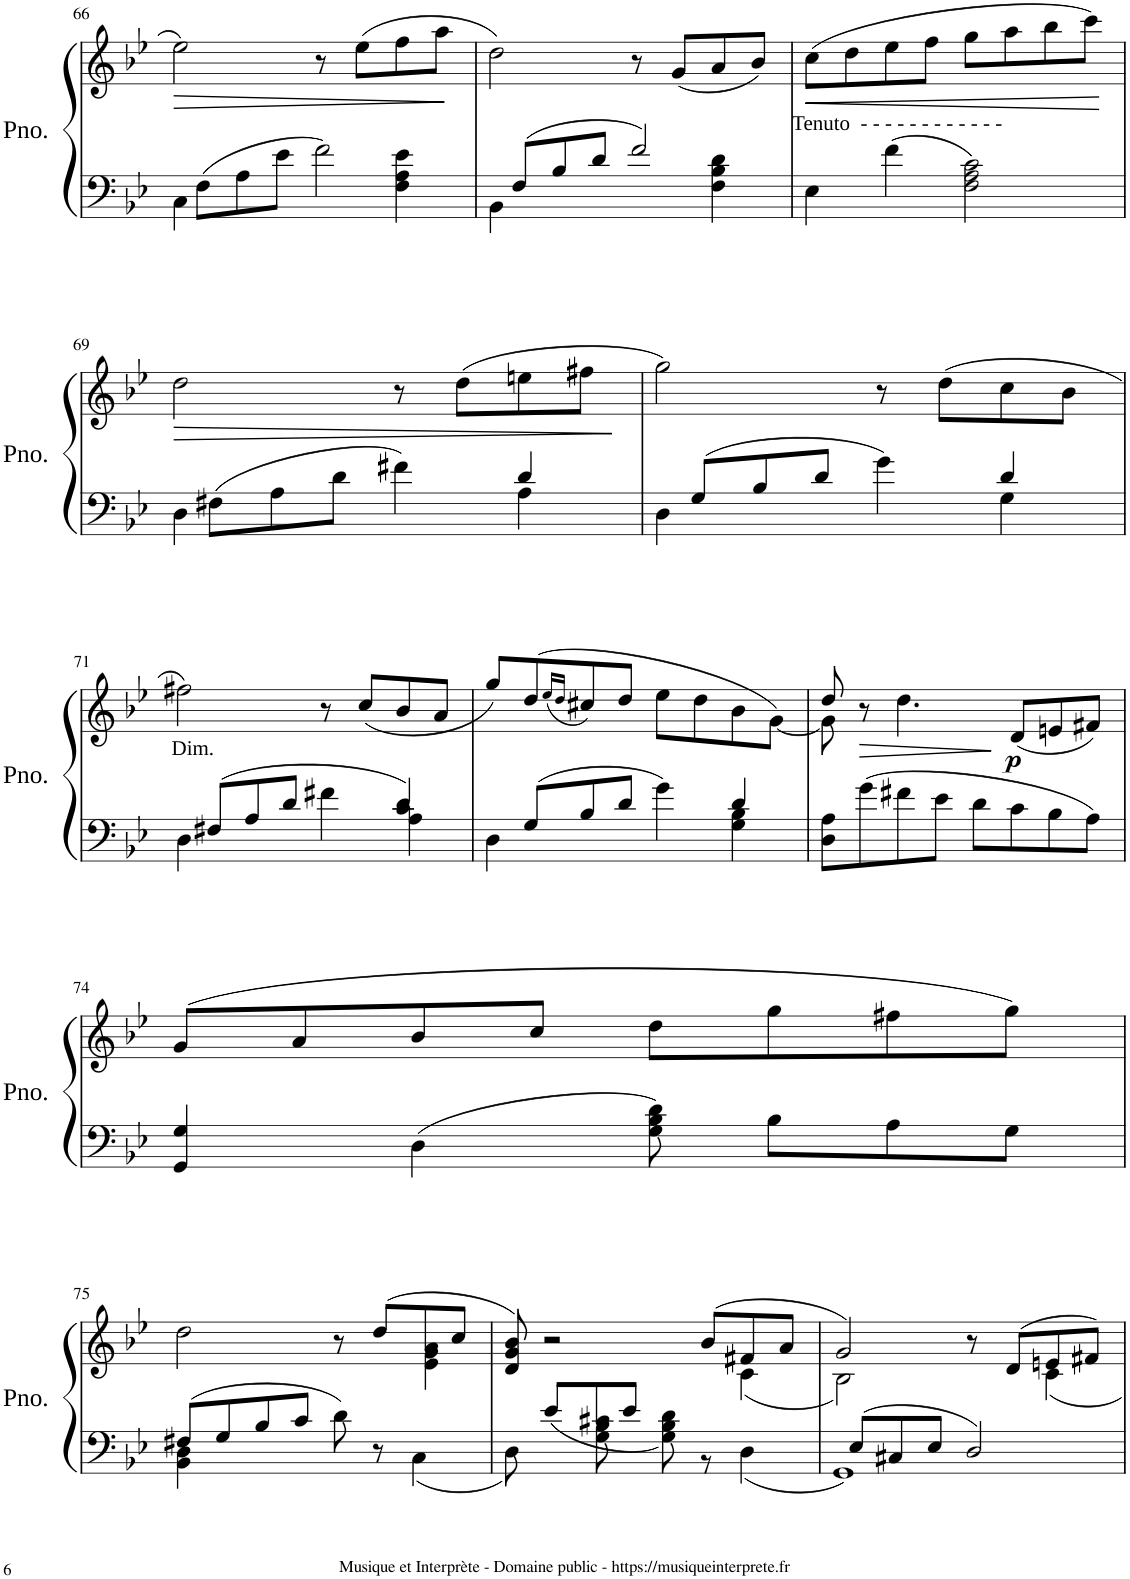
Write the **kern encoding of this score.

**kern	**kern	**dynam
*part1	*part1	*part1
*staff2	*staff1	*staff1/2
*I"Piano	*	*
*I'Pno.	*	*
!!LO:PB:g=z
*clefF4	*clefG2	*
*k[b-e-]	*k[b-e-]	*
*M4/4	*M4/4	*
*met(c)	*met(c)	*
=66	=66	=66
*^	*	*
!	!	!	!LO:HP:b
8ryy	4C\	2ee-\	>
8F\L	.	.	.
8A\	2ryy	.	.
8e-\J	.	.	.
2f\	.	8r	.
.	.	(8ee-\L	.
.	4F\ 4A\ 4e-\	8ff\	.
.	.	8aa\J	.
*v	*v	*	*
.	.	]
=67	=67	=67
*^	*	*
8ryy	4BB-\	2dd\)	.
8F/L	.	.	.
8B-/	2ryy	.	.
8d/J	.	.	.
2f/	.	8r	.
.	.	(8g/L	.
.	4F\ 4B-\ 4d\	8a/	.
.	.	8b-/J)	.
*v	*v	*	*
=68	=68	=68
!	!LO:TX:b:t=Tenuto  - - - - - - - - - - - -	!
!	!	!LO:HP:b
4E-\	(8cc\L	<
.	8dd\	.
4f\	8ee-\	.
.	8ff\J	.
2F\ 2A\ 2c\	8gg\L	.
.	8aa\	.
.	8bb-\	.
.	8ccc\J)	.
.	.	[
!!LO:LB:g=z
=69	=69	=69
*^	*	*
!	!	!	!LO:HP:b
8ryy	4D\	2dd\	>
8F#X\L	.	.	.
8A\	2ryy	.	.
8d\J	.	.	.
4f#X\	.	8r	.
.	.	(8dd\L	.
4d/	4A\	8een\	.
.	.	8ff#X\J	.
*v	*v	*	*
.	.	]
=70	=70	=70
*^	*	*
8ryy	4D\	2gg\)	.
8G/L	.	.	.
8B-/	2ryy	.	.
8d/J	.	.	.
4g\	.	8r	.
.	.	(8dd\L	.
4d/	4G\	8cc\	.
.	.	8b-\J	.
!!LO:LB:g=z
=71	=71	=71	=71
!LO:TX:a:t=Dim.	!	!	!
8ryy	4D\	2ff#X\)	.
8F#X/L	.	.	.
8A/	2ryy	.	.
8d/J	.	.	.
4f#X\	.	8r	.
.	.	(8cc/L	.
4d/	4A\ 4c\	8b-/	.
.	.	8a/J	.
=72	=72	=72	=72
8ryy	4D\	8gg/L)	.
8G/L	.	(8dd/	.
.	.	(16qee-/LL	.
.	.	16qdd/JJ	.
8B-/	2ryy	8cc#X/)	.
8d/J	.	8dd/J	.
4g\	.	8ee-\L	.
.	.	8dd\	.
4d/	4G\ 4B-\	8b-\	.
.	.	[8g\J)	.
*v	*v	*	*
=73	=73	=73
*	*^	*
8D\ 8A\L	8g\]	8dd/	.
!	!	!	!LO:HP:b
8g\	8r	8ryy	>
8f#X\	4ryy	4.dd\	.
8e-\J	.	.	.
8d\L	2ryy	.	.
!	!	!	!LO:DY:b
8c\	.	(8d/L	p
8B-\	.	8en/	.
8A\J	.	8f#X/J)	.
*	*v	*v	*
.	.	]
!!LO:LB:g=z
=74	=74	=74
4GG/ 4G/	(8g/L	.
.	8a/	.
4D\	8b-/	.
.	8cc/J	.
8G\ 8B-\ 8d\	8dd\L	.
8B-\L	8gg\	.
8A\	8ff#X\	.
8G\J	8gg\J)	.
!!LO:LB:g=z
=75	=75	=75
*^	*^	*
8F#X/L	4BB-\ 4D\	2dd\	2.ryy	.
8G/	.	.	.	.
8B-/	2ryy	.	.	.
8c/J	.	.	.	.
8d\	.	8r	.	.
8r	.	(8dd/L	.	.
4ryy	4C\	8a/	4e-\ 4g\	.
.	.	8cc/J	.	.
=76	=76	=76	=76	=76
8ryy	8D\	8d/ 8g/ 8b-/)	2.ryy	.
8e-/L	8ryy	2r	.	.
8c#X/	8G\ 8B-\	.	.	.
8e-/J	8ryy	.	.	.
2ryy	8G\ 8B-\ 8d\	.	.	.
.	8r	(8b-/L	.	.
.	4D\	8f#X/	(4c\	.
.	.	8a/J	.	.
=77	=77	=77	=77	=77
8ryy	1GG	2g/)	2B-\)	.
8E-/L	.	.	.	.
8C#X/	.	.	.	.
8E-/J	.	.	.	.
2D/	.	8r	4ryy	.
.	.	(8d/L	.	.
.	.	8en/	4c\	.
.	.	8f#X/J)	.	.
*v	*v	*	*	*
*	*v	*v	*
=	=	=
*-	*-	*-
